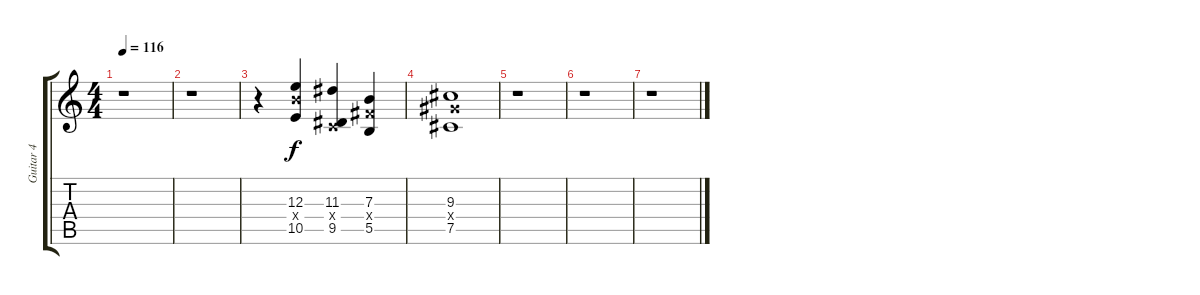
\track ("Guitar 4" "Guitar 4") {instrument distortionguitar}
\staff {score tabs}
\tuning (Db4 Ab3 E3 B2 Gb2 Db2) {hide}
\ts (4 4)
\tempo 116
\clef g2
\ks c
r.1{dy f} |
r.1 |
r.4 (12.3 12.4{x} 10.5).4 (11.3 1.4{x} 9.5).4 (7.3 7.4{x} 5.5).4 |
(9.3 9.4{x} 7.5).1 |
r.1 |
r.1 |
r.1
